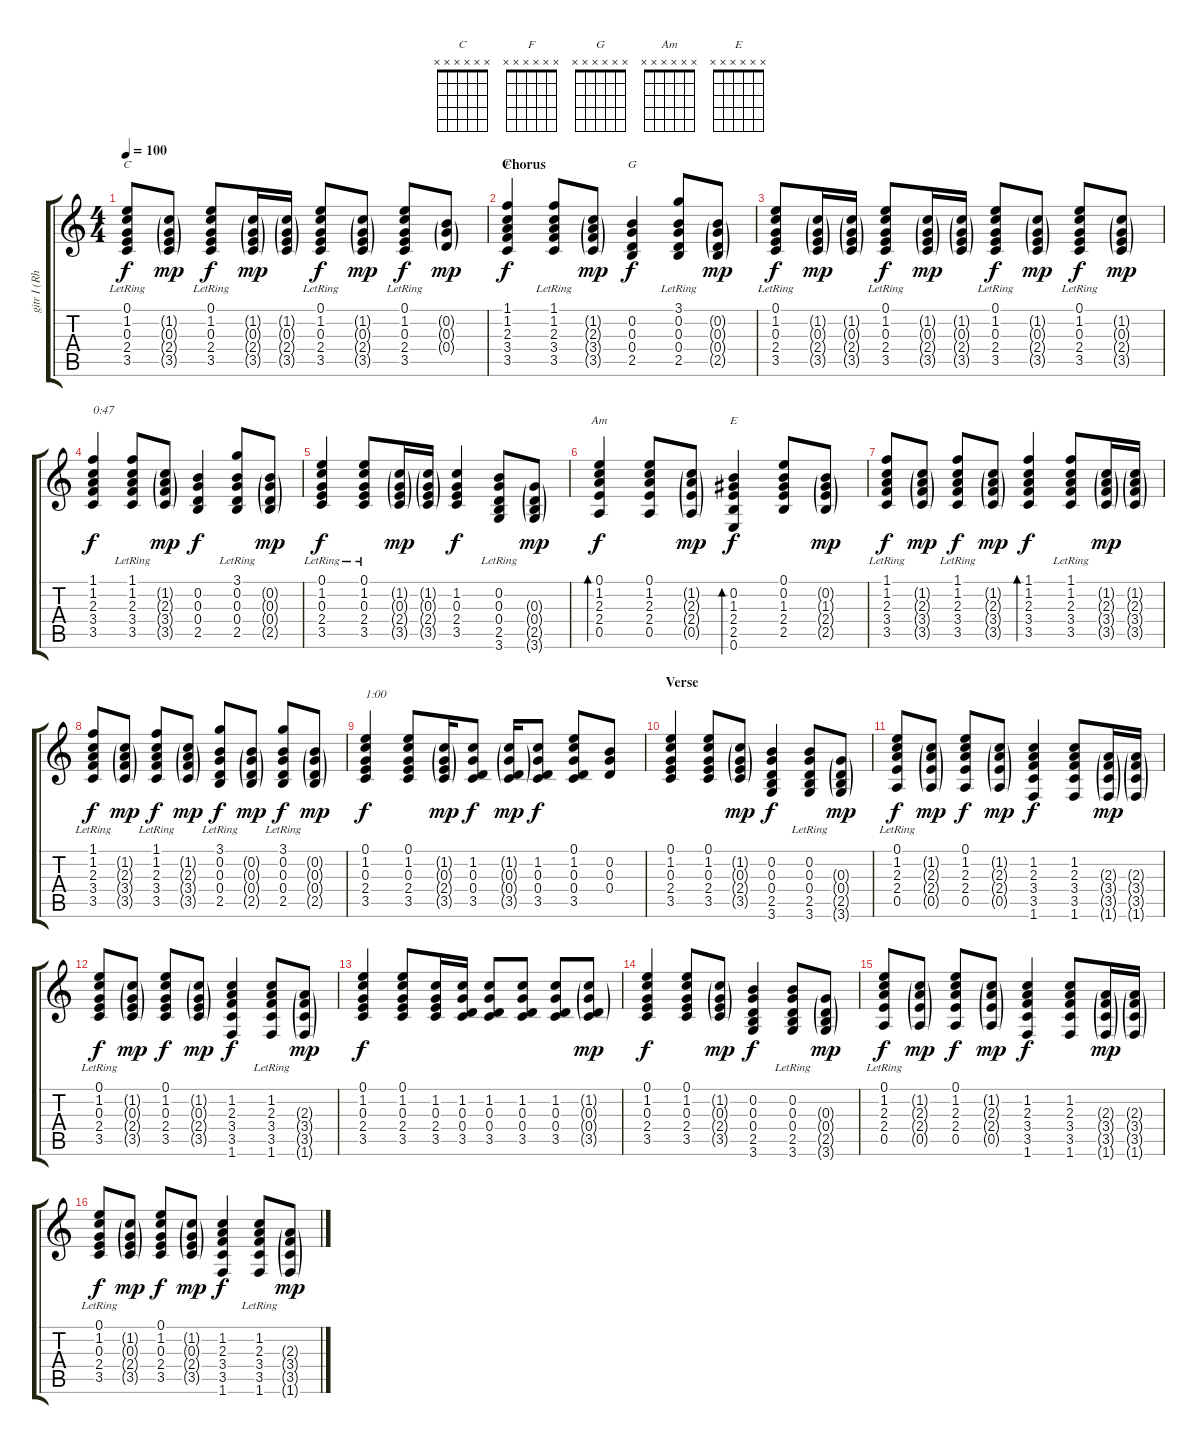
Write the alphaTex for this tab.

\track ("gitr I (Rhytm)" "gitr I (Rh") {instrument acousticguitarsteel}
\staff {score tabs}
\tuning (E4 B3 G3 D3 A2 E2) {hide}
\chord ("C" x x x x x x)
\chord ("F" x x x x x x)
\chord ("G" x x x x x x)
\chord ("Am" x x x x x x)
\chord ("E" x x x x x x)
\ts (4 4)
\tempo 100
\clef g2
\ks c
(0.1{lr} 1.2 0.3 2.4 3.5).8{ch "C" dy f} (1.2{g} 0.3{g} 2.4{g} 3.5{g}).8{dy mp} (0.1{lr} 1.2 0.3 2.4 3.5).8{dy f} (1.2{g} 0.3{g} 2.4{g} 3.5{g}).16{dy mp} (1.2{g} 0.3{g} 2.4{g} 3.5{g}).16 (0.1{lr} 1.2 0.3 2.4 3.5).8{dy f} (1.2{g} 0.3{g} 2.4{g} 3.5{g}).8{dy mp} (0.1{lr} 1.2 0.3 2.4 3.5).8{dy f} (0.2{g} 0.3{g} 0.4{g}).8{dy mp} |
\section ("" "Chorus")
(1.1 1.2 2.3 3.4 3.5).4{ch "F" dy f} (1.1{lr} 1.2 2.3 3.4 3.5).8 (1.2{g} 2.3{g} 3.4{g} 3.5{g}).8{dy mp} (0.2 0.3 0.4 2.5).4{ch "G" dy f} (3.1{lr} 0.2 0.3 0.4 2.5).8 (0.2{g} 0.3{g} 0.4{g} 2.5{g}).8{dy mp} |
(0.1{lr} 1.2 0.3 2.4 3.5).8{dy f} (1.2{g} 0.3{g} 2.4{g} 3.5{g}).16{dy mp} (1.2{g} 0.3{g} 2.4{g} 3.5{g}).16 (0.1{lr} 1.2 0.3 2.4 3.5).8{dy f} (1.2{g} 0.3{g} 2.4{g} 3.5{g}).16{dy mp} (1.2{g} 0.3{g} 2.4{g} 3.5{g}).16 (0.1{lr} 1.2 0.3 2.4 3.5).8{dy f} (1.2{g} 0.3{g} 2.4{g} 3.5{g}).8{dy mp} (0.1{lr} 1.2 0.3 2.4 3.5).8{dy f} (1.2{g} 0.3{g} 2.4{g} 3.5{g}).8{dy mp} |
(1.1 1.2 2.3 3.4 3.5).4{txt "0:47" dy f} (1.1{lr} 1.2 2.3 3.4 3.5).8 (1.2{g} 2.3{g} 3.4{g} 3.5{g}).8{dy mp} (0.2 0.3 0.4 2.5).4{dy f} (3.1{lr} 0.2 0.3 0.4 2.5).8 (0.2{g} 0.3{g} 0.4{g} 2.5{g}).8{dy mp} |
(0.1{lr} 1.2 0.3 2.4 3.5).4{dy f} (0.1{lr} 1.2 0.3 2.4 3.5).8 (1.2{g} 0.3{g} 2.4{g} 3.5{g}).16{dy mp} (1.2{g} 0.3{g} 2.4{g} 3.5{g}).16 (1.2 0.3 2.4 3.5).4{dy f} (0.2{lr} 0.3 0.4 2.5 3.6).8 (0.3{g} 0.4{g} 2.5{g} 3.6{g}).8{dy mp} |
(0.1 1.2 2.3 2.4 0.5).4{bd 120 ch "Am" dy f} (0.1 1.2 2.3 2.4 0.5).8 (1.2{g} 2.3{g} 2.4{g} 0.5{g}).8{dy mp} (0.2 1.3 2.4 2.5 0.6).4{bd 120 ch "E" dy f} (0.1 0.2 1.3 2.4 2.5).8 (0.2{g} 1.3{g} 2.4{g} 2.5{g}).8{dy mp} |
(1.1{lr} 1.2 2.3 3.4 3.5).8{dy f} (1.2{g} 2.3{g} 3.4{g} 3.5{g}).8{dy mp} (1.1{lr} 1.2 2.3 3.4 3.5).8{dy f} (1.2{g} 2.3{g} 3.4{g} 3.5{g}).8{dy mp} (1.1 1.2 2.3 3.4 3.5).4{bd 120 dy f} (1.1{lr} 1.2 2.3 3.4 3.5).8 (1.2{g} 2.3{g} 3.4{g} 3.5{g}).16{dy mp} (1.2{g} 2.3{g} 3.4{g} 3.5{g}).16 |
(1.1{lr} 1.2 2.3 3.4 3.5).8{dy f} (1.2{g} 2.3{g} 3.4{g} 3.5{g}).8{dy mp} (1.1{lr} 1.2 2.3 3.4 3.5).8{dy f} (1.2{g} 2.3{g} 3.4{g} 3.5{g}).8{dy mp} (3.1{lr} 0.2 0.3 0.4 2.5).8{dy f} (0.2{g} 0.3{g} 0.4{g} 2.5{g}).8{dy mp} (3.1{lr} 0.2 0.3 0.4 2.5).8{dy f} (0.2{g} 0.3{g} 0.4{g} 2.5{g}).8{dy mp} |
(0.1 1.2 0.3 2.4 3.5).4{txt "1:00" dy f} (0.1 1.2 0.3 2.4 3.5).8 (1.2{g} 0.3{g} 2.4{g} 3.5{g}).16{dy mp} (1.2 0.3 0.4 3.5).8{dy f} (1.2{g} 0.3{g} 0.4{g} 3.5{g}).16{dy mp} (1.2 0.3 0.4 3.5).8{dy f} (0.1 1.2 0.3 0.4 3.5).8 (0.2 0.3 0.4).8 |
\section ("" "Verse")
(0.1 1.2 0.3 2.4 3.5).4 (0.1 1.2 0.3 2.4 3.5).8 (1.2{g} 0.3{g} 2.4{g} 3.5{g}).8{dy mp} (0.2 0.3 0.4 2.5 3.6).4{dy f} (0.2{lr} 0.3 0.4 2.5 3.6).8 (0.3{g} 0.4{g} 2.5{g} 3.6{g}).8{dy mp} |
(0.1{lr} 1.2 2.3 2.4 0.5).8{dy f} (1.2{g} 2.3{g} 2.4{g} 0.5{g}).8{dy mp} (0.1 1.2 2.3 2.4 0.5).8{dy f} (1.2{g} 2.3{g} 2.4{g} 0.5{g}).8{dy mp} (1.2 2.3 3.4 3.5 1.6).4{dy f} (1.2 2.3 3.4 3.5 1.6).8 (2.3{g} 3.4{g} 3.5{g} 1.6{g}).16{dy mp} (2.3{g} 3.4{g} 3.5{g} 1.6{g}).16 |
(0.1{lr} 1.2 0.3 2.4 3.5).8{dy f} (1.2{g} 0.3{g} 2.4{g} 3.5{g}).8{dy mp} (0.1 1.2 0.3 2.4 3.5).8{dy f} (1.2{g} 0.3{g} 2.4{g} 3.5{g}).8{dy mp} (1.2 2.3 3.4 3.5 1.6).4{dy f} (1.2{lr} 2.3 3.4 3.5 1.6).8 (2.3{g} 3.4{g} 3.5{g} 1.6{g}).8{dy mp} |
(0.1 1.2 0.3 2.4 3.5).4{dy f} (0.1 1.2 0.3 2.4 3.5).8 (1.2 0.3 2.4 3.5).16 (1.2 0.3 0.4 3.5).16 (1.2 0.3 0.4 3.5).8 (1.2 0.3 0.4 3.5).8 (1.2 0.3 0.4 3.5).8 (1.2{g} 0.3{g} 0.4{g} 3.5{g}).8{dy mp} |
(0.1 1.2 0.3 2.4 3.5).4{dy f} (0.1 1.2 0.3 2.4 3.5).8 (1.2{g} 0.3{g} 2.4{g} 3.5{g}).8{dy mp} (0.2 0.3 0.4 2.5 3.6).4{dy f} (0.2{lr} 0.3 0.4 2.5 3.6).8 (0.3{g} 0.4{g} 2.5{g} 3.6{g}).8{dy mp} |
(0.1{lr} 1.2 2.3 2.4 0.5).8{dy f} (1.2{g} 2.3{g} 2.4{g} 0.5{g}).8{dy mp} (0.1 1.2 2.3 2.4 0.5).8{dy f} (1.2{g} 2.3{g} 2.4{g} 0.5{g}).8{dy mp} (1.2 2.3 3.4 3.5 1.6).4{dy f} (1.2 2.3 3.4 3.5 1.6).8 (2.3{g} 3.4{g} 3.5{g} 1.6{g}).16{dy mp} (2.3{g} 3.4{g} 3.5{g} 1.6{g}).16 |
(0.1{lr} 1.2 0.3 2.4 3.5).8{dy f} (1.2{g} 0.3{g} 2.4{g} 3.5{g}).8{dy mp} (0.1 1.2 0.3 2.4 3.5).8{dy f} (1.2{g} 0.3{g} 2.4{g} 3.5{g}).8{dy mp} (1.2 2.3 3.4 3.5 1.6).4{dy f} (1.2{lr} 2.3 3.4 3.5 1.6).8 (2.3{g} 3.4{g} 3.5{g} 1.6{g}).8{dy mp}
